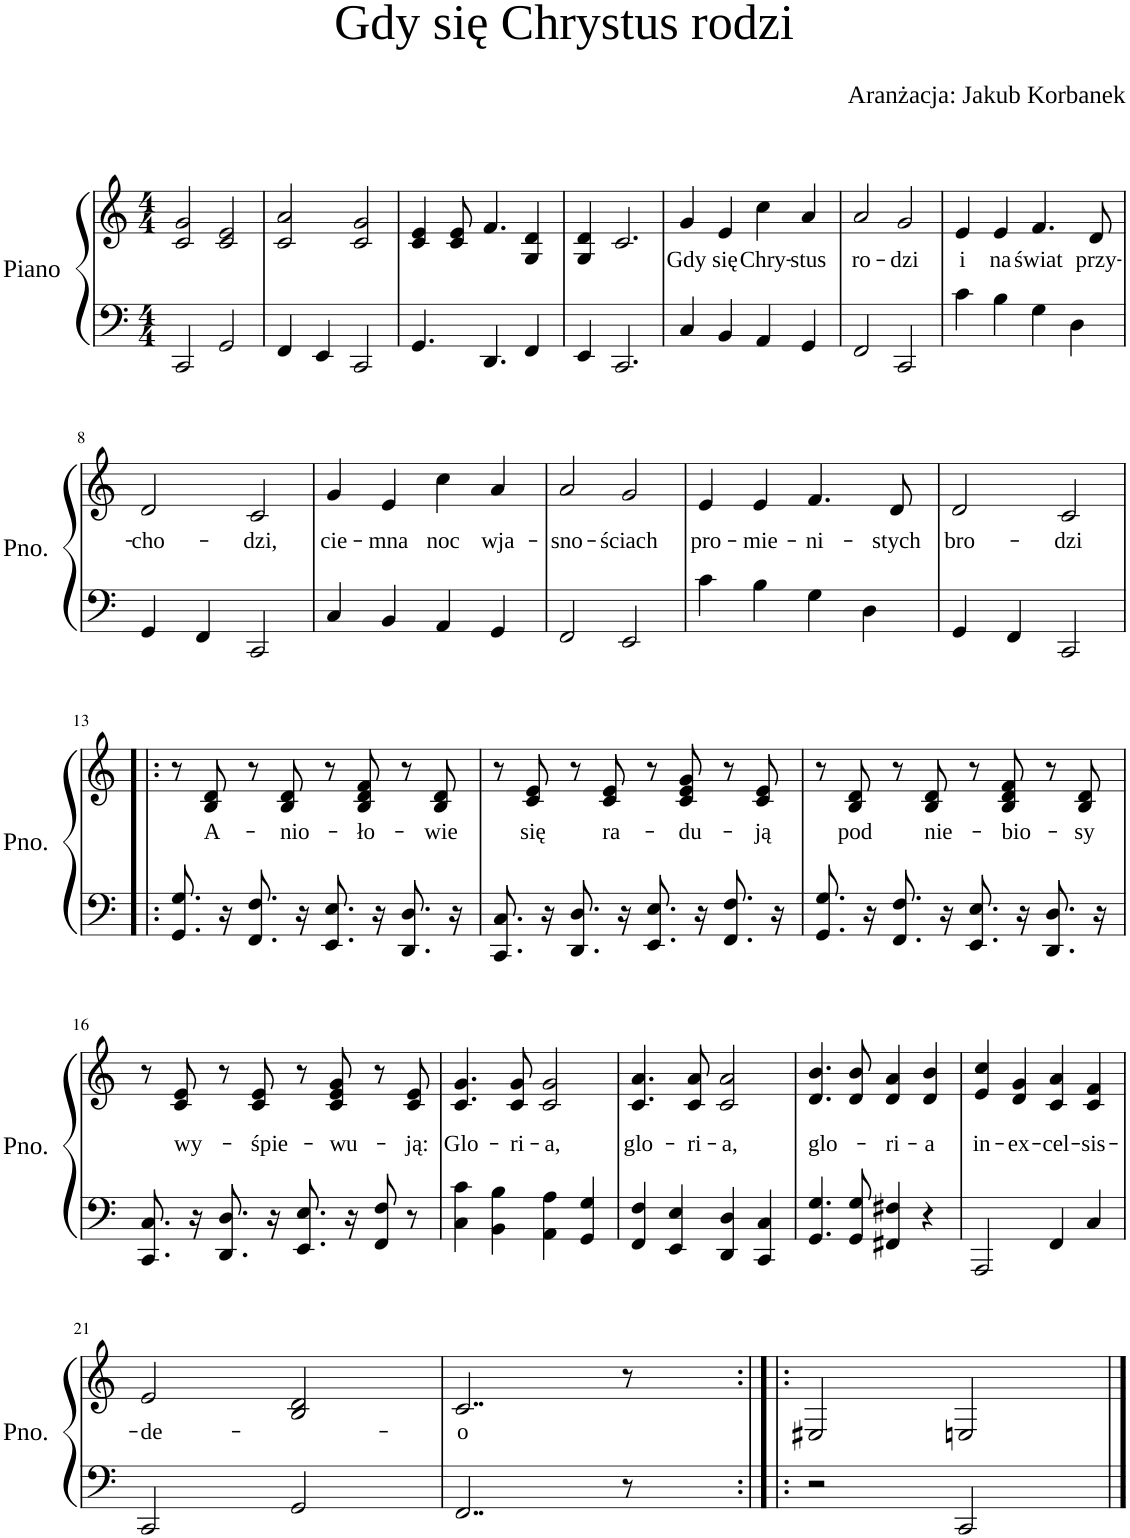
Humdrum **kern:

**kern	**kern	**text
*part1	*part1	*part1
*staff2	*staff1	*staff1
*I"Piano	*	*
*I'Pno.	*	*
*clefF4	*clefG2	*
*k[]	*k[]	*
*M4/4	*M4/4	*
=1	=1	=1
2CC/	2c/ 2g/	.
2GG/	2c/ 2e/	.
=2	=2	=2
4FF/	2c/ 2a/	.
4EE/	.	.
2CC/	2c/ 2g/	.
=3	=3	=3
4.GG/	4c/ 4e/	.
.	8c/ 8e/	.
4.DD/	4.f/	.
4FF/	4G/ 4d/	.
=4	=4	=4
4EE/	4G/ 4d/	.
2.CC/	2.c/	.
=5	=5	=5
!	!	!LO:LY:b
4C/	4g/	Gdy
!	!	!LO:LY:b
4BB/	4e/	się
!	!	!LO:LY:b
4AA/	4cc\	Chry-
!	!	!LO:LY:b
4GG/	4a/	-stus
=6	=6	=6
!	!	!LO:LY:b
2FF/	2a/	ro-
!	!	!LO:LY:b
2CC/	2g/	-dzi
=7	=7	=7
!	!	!LO:LY:b
4c\	4e/	i
!	!	!LO:LY:b
4B\	4e/	na
!	!	!LO:LY:b
4G\	4.f/	świat
4D\	.	.
!	!	!LO:LY:b
.	8d/	przy-
!!LO:LB:g=z
=8	=8	=8
!	!	!LO:LY:b
4GG/	2d/	-cho-
4FF/	.	.
!	!	!LO:LY:b
2CC/	2c/	-dzi,
=9	=9	=9
!	!	!LO:LY:b
4C/	4g/	cie-
!	!	!LO:LY:b
4BB/	4e/	-mna
!	!	!LO:LY:b
4AA/	4cc\	noc
!	!	!LO:LY:b
4GG/	4a/	wja-
=10	=10	=10
!	!	!LO:LY:b
2FF/	2a/	-sno-
!	!	!LO:LY:b
2EE/	2g/	-ściach
=11	=11	=11
!	!	!LO:LY:b
4c\	4e/	pro-
!	!	!LO:LY:b
4B\	4e/	-mie-
!	!	!LO:LY:b
4G\	4.f/	-ni-
4D\	.	.
!	!	!LO:LY:b
.	8d/	-stych
=12	=12	=12
!	!	!LO:LY:b
4GG/	2d/	bro-
4FF/	.	.
!	!	!LO:LY:b
2CC/	2c/	-dzi
!!LO:LB:g=z
=13!|:	=13!|:	=13!|:
8.GG/ 8.G/	8r	.
!	!	!LO:LY:b
.	8B/ 8d/	A-
16r	.	.
8.FF/ 8.F/	8r	.
!	!	!LO:LY:b
.	8B/ 8d/	-nio-
16r	.	.
8.EE/ 8.E/	8r	.
!	!	!LO:LY:b
.	8B/ 8d/ 8f/	-ło-
16r	.	.
8.DD/ 8.D/	8r	.
!	!	!LO:LY:b
.	8B/ 8d/	-wie
16r	.	.
=14	=14	=14
8.CC/ 8.C/	8r	.
!	!	!LO:LY:b
.	8c/ 8e/	się
16r	.	.
8.DD/ 8.D/	8r	.
!	!	!LO:LY:b
.	8c/ 8e/	ra-
16r	.	.
8.EE/ 8.E/	8r	.
!	!	!LO:LY:b
.	8c/ 8e/ 8g/	-du-
16r	.	.
8.FF/ 8.F/	8r	.
!	!	!LO:LY:b
.	8c/ 8e/	-ją
16r	.	.
=15	=15	=15
8.GG/ 8.G/	8r	.
!	!	!LO:LY:b
.	8B/ 8d/	pod
16r	.	.
8.FF/ 8.F/	8r	.
!	!	!LO:LY:b
.	8B/ 8d/	nie-
16r	.	.
8.EE/ 8.E/	8r	.
!	!	!LO:LY:b
.	8B/ 8d/ 8f/	-bio-
16r	.	.
8.DD/ 8.D/	8r	.
!	!	!LO:LY:b
.	8B/ 8d/	-sy
16r	.	.
!!LO:LB:g=z
=16	=16	=16
8.CC/ 8.C/	8r	.
!	!	!LO:LY:b
.	8c/ 8e/	wy-
16r	.	.
8.DD/ 8.D/	8r	.
!	!	!LO:LY:b
.	8c/ 8e/	-śpie-
16r	.	.
8.EE/ 8.E/	8r	.
!	!	!LO:LY:b
.	8c/ 8e/ 8g/	-wu-
16r	.	.
8FF/ 8F/	8r	.
!	!	!LO:LY:b
8r	8c/ 8e/	-ją:
=17	=17	=17
!	!	!LO:LY:b
4C\ 4c\	4.c/ 4.g/	Glo-
4BB\ 4B\	.	.
!	!	!LO:LY:b
.	8c/ 8g/	-ri-
!	!	!LO:LY:b
4AA\ 4A\	2c/ 2g/	-a,
4GG/ 4G/	.	.
=18	=18	=18
!	!	!LO:LY:b
4FF/ 4F/	4.c/ 4.a/	glo-
4EE/ 4E/	.	.
!	!	!LO:LY:b
.	8c/ 8a/	-ri-
!	!	!LO:LY:b
4DD/ 4D/	2c/ 2a/	-a,
4CC/ 4C/	.	.
=19	=19	=19
!	!	!LO:LY:b
4.GG/ 4.G/	4.d/ 4.b/	glo-
8GG/ 8G/	8d/ 8b/	.
!	!	!LO:LY:b
4FF#X/ 4F#X/	4d/ 4a/	-ri-
!	!	!LO:LY:b
4r	4d/ 4b/	-a
=20	=20	=20
!	!	!LO:LY:b
2AAA/	4e/ 4cc/	in-
!	!	!LO:LY:b
.	4d/ 4g/	-ex-
!	!	!LO:LY:b
4FF/	4c/ 4a/	-cel-
!	!	!LO:LY:b
4C/	4c/ 4f/	-sis-
!!LO:LB:g=z
=21	=21	=21
!	!	!LO:LY:b
2CC/	2e/	-de-
2GG/	2B/ 2d/	.
=22	=22	=22
!	!	!LO:LY:b
2..FF/	2..c/	-o
8r	8r	.
=23:|!|:	=23:|!|:	=23:|!|:
2r	2E#X/	.
2CC/	2En/	.
==	==	==
*-	*-	*-
